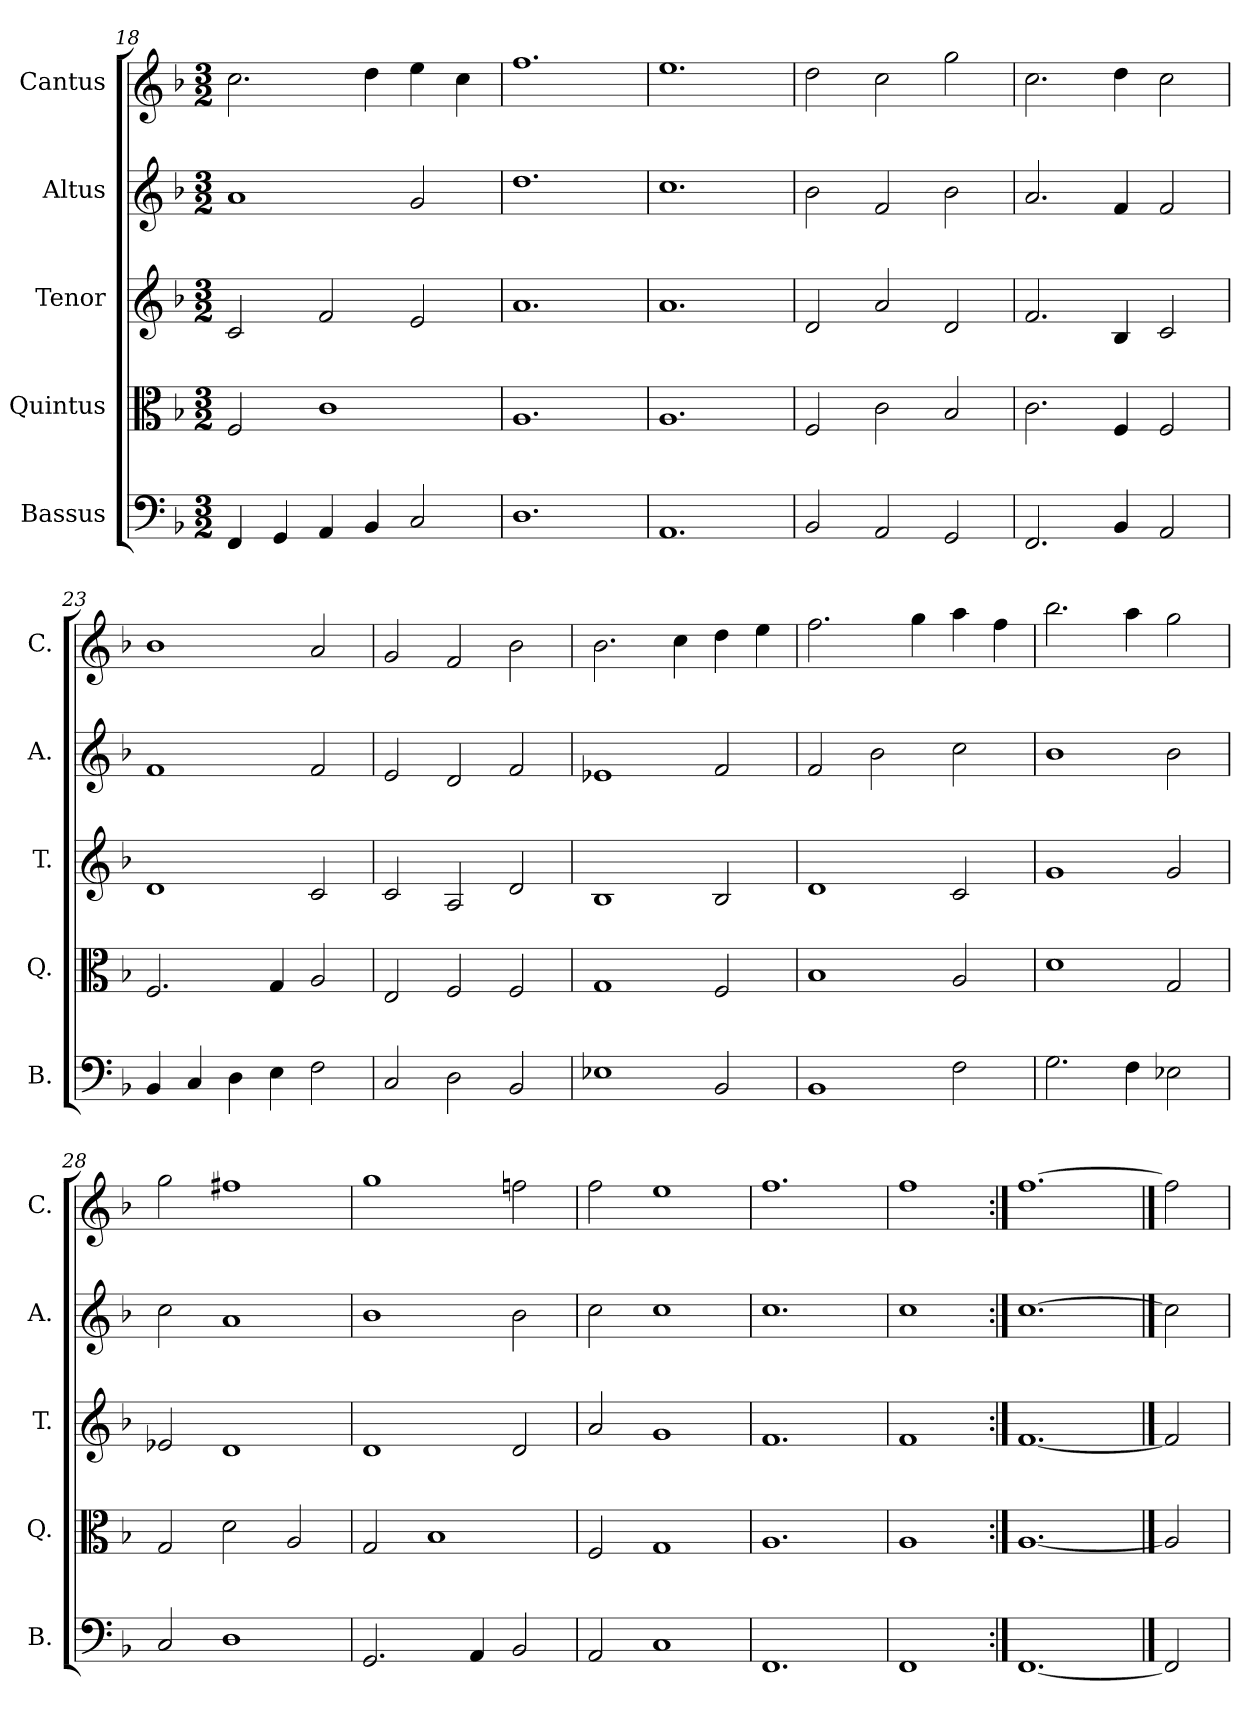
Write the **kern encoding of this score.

**kern	**kern	**kern	**kern	**kern
*part5	*part4	*part3	*part2	*part1
*staff5	*staff4	*staff3	*staff2	*staff1
*I"Bassus	*I"Quintus	*I"Tenor	*I"Altus	*I"Cantus
*I'B.	*I'Q.	*I'T.	*I'A.	*I'C.
*clefF4	*clefC3	*clefG2	*clefG2	*clefG2
*k[b-]	*k[b-]	*k[b-]	*k[b-]	*k[b-]
*F:	*F:	*F:	*F:	*F:
*M3/2	*M3/2	*M3/2	*M3/2	*M3/2
=18	=18	=18	=18	=18
4FF/	2F/	2c/	1a/	2.cc\
4GG/	.	.	.	.
4AA/	1c\	2f/	.	.
4BB-/	.	.	.	4dd\
2C/	.	2e/	2g/	4ee\
.	.	.	.	4cc\
=19	=19	=19	=19	=19
1.D\	1.A/	1.a/	1.dd\	1.ff\
=20	=20	=20	=20	=20
1.AA/	1.A/	1.a/	1.cc\	1.ee\
=21	=21	=21	=21	=21
2BB-/	2F/	2d/	2b-\	2dd\
2AA/	2c\	2a/	2f/	2cc\
2GG/	2B-/	2d/	2b-\	2gg\
!!LO:PB:g=z
=22	=22	=22	=22	=22
2.FF/	2.c\	2.f/	2.a/	2.cc\
4BB-/	4F/	4B-/	4f/	4dd\
2AA/	2F/	2c/	2f/	2cc\
=23	=23	=23	=23	=23
4BB-/	2.F/	1d/	1f/	1b-\
4C/	.	.	.	.
4D\	.	.	.	.
4E\	4G/	.	.	.
2F\	2A/	2c/	2f/	2a/
=24	=24	=24	=24	=24
2C/	2E/	2c/	2e/	2g/
2D\	2F/	2A/	2d/	2f/
2BB-/	2F/	2d/	2f/	2b-\
=25	=25	=25	=25	=25
1E-X\	1G/	1B-/	1e-X/	2.b-\
.	.	.	.	4cc\
2BB-/	2F/	2B-/	2f/	4dd\
.	.	.	.	4ee\
=26	=26	=26	=26	=26
1BB-/	1B-/	1d/	2f/	2.ff\
.	.	.	2b-\	.
.	.	.	.	4gg\
2F\	2A/	2c/	2cc\	4aa\
.	.	.	.	4ff\
!!LO:PB:g=z
=27	=27	=27	=27	=27
2.G\	1d\	1g/	1b-\	2.bb-\
4F\	.	.	.	4aa\
2E-X\	2G/	2g/	2b-\	2gg\
=28	=28	=28	=28	=28
2C/	2G/	2e-X/	2cc\	2gg\
1D\	2d\	1d/	1a/	1ff#X\
.	2A/	.	.	.
=29	=29	=29	=29	=29
2.GG/	2G/	1d/	1b-\	1gg\
.	1B-/	.	.	.
4AA/	.	.	.	.
2BB-/	.	2d/	2b-\	2ffn\
=30	=30	=30	=30	=30
2AA/	2F/	2a/	2cc\	2ff\
1C/	1G/	1g/	1cc\	1ee\
=31	=31	=31	=31	=31
1.FF/	1.A/	1.f/	1.cc\	1.ff\
=32	=32	=32	=32	=32
1FF/	1A/	1f/	1cc\	1ff\
=33:|!	=33:|!	=33:|!	=33:|!	=33:|!
[1.FF/	[1.A/	[1.f/	[1.cc\	[1.ff\
==34	==34	==34	==34	==34
2FF/]	2A/]	2f/]	2cc\]	2ff\]
=	=	=	=	=
*-	*-	*-	*-	*-
